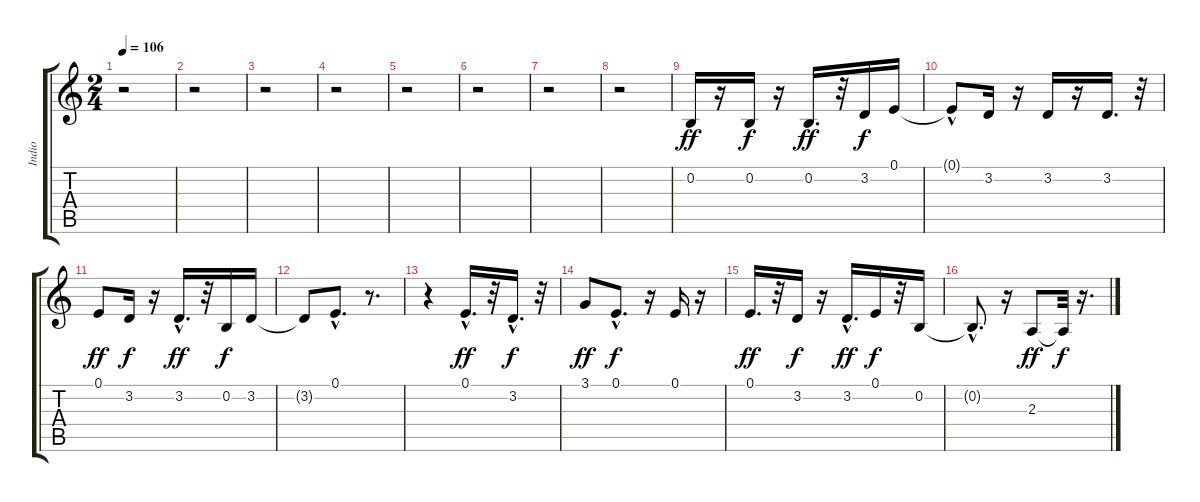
\track ("Indio" "Indio") {instrument tenorsax}
\staff {score tabs}
\tuning (E4 B3 G3 D3 A2 E2) {hide}
\ts (2 4)
\tempo 106
\clef g2
\ks c
r.2{dy ff} |
r.2 |
r.2 |
r.2 |
r.2 |
r.2 |
r.2 |
r.2 |
0.2.16 r.16 0.2.16{dy f} r.16 0.2.16{d dy ff} r.32 3.2.16{dy f} 0.1.16 |
0.1{hac t}.8 3.2.16 r.16 3.2.16 r.16 3.2.16{d} r.32 |
0.1.8{dy ff} 3.2.16{dy f} r.16 3.2{hac}.16{d dy ff} r.32 0.2.16{dy f} 3.2.16 |
3.2{t}.8 0.1{hac}.8{d} r.8{d} |
r.4 0.1{hac}.16{d dy ff} r.32 3.2{hac}.16{d dy f} r.32 |
3.1.8{dy ff} 0.1{hac}.8{d dy f} r.16 0.1.16 r.16 |
0.1.16{d dy ff} r.32 3.2.16{dy f} r.16 3.2{hac}.16{d dy ff} 0.1.16{dy f} r.32 0.2.16 |
0.2{hac t}.8{d} r.16 2.3.8{dy ff} 2.3{t}.32{dy f} r.16{d}
